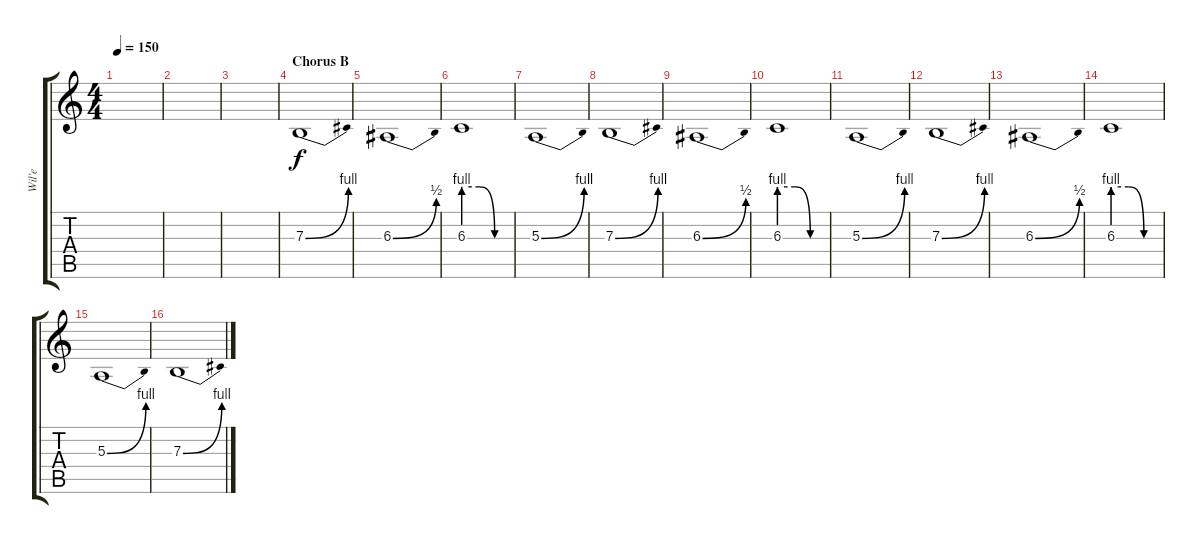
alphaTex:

\track ("Wil'e" "Wil'e") {instrument stringensemble1}
\staff {score tabs}
\tuning (Db4 Ab3 E3 B2 Gb2 Db2) {hide}
\ts (4 4)
\tempo 150
\clef g2
\ks c
|
|
|
\section ("" "Chorus B")
7.3{be (bend 0 0 60 4)}.1 |
6.3{be (bend 0 0 60 2)}.1 |
6.3{be (custom 0 4 20 4 40 0 60 0)}.1 |
5.3{be (bend 0 0 60 4)}.1 |
7.3{be (bend 0 0 60 4)}.1 |
6.3{be (bend 0 0 60 2)}.1 |
6.3{be (custom 0 4 20 4 40 0 60 0)}.1 |
5.3{be (bend 0 0 60 4)}.1 |
7.3{be (bend 0 0 60 4)}.1 |
6.3{be (bend 0 0 60 2)}.1 |
6.3{be (custom 0 4 20 4 40 0 60 0)}.1 |
5.3{be (bend 0 0 60 4)}.1 |
7.3{be (bend 0 0 60 4)}.1
